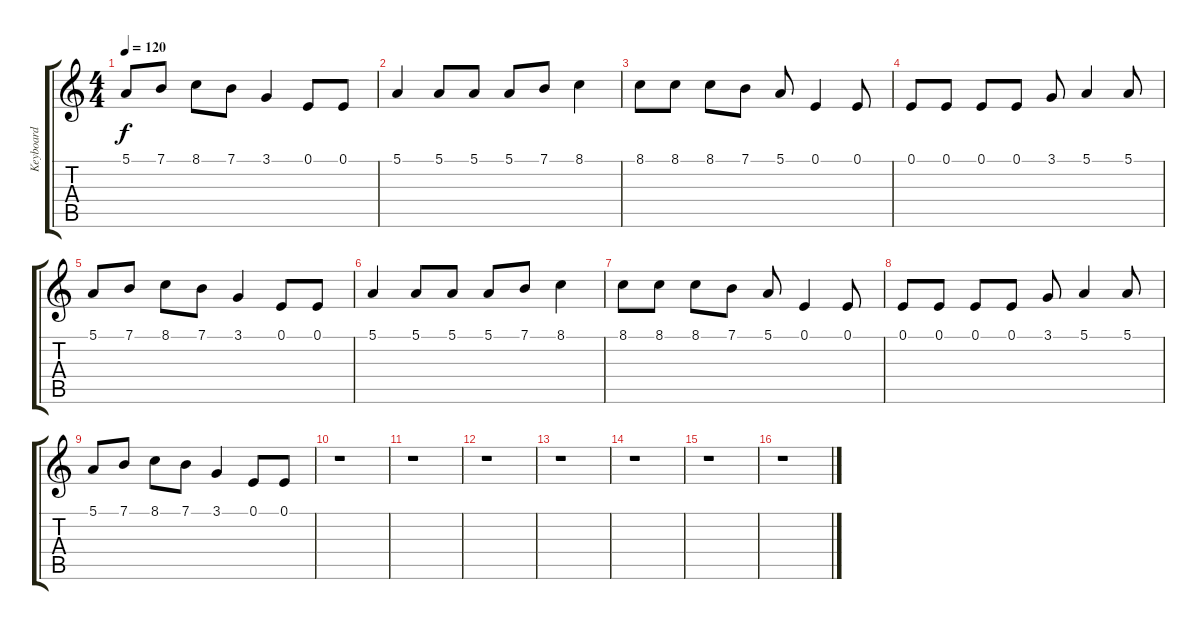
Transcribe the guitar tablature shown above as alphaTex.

\track ("Keyboard" "Keyboard") {instrument electricpiano2}
\staff {score tabs}
\tuning (E4 B3 G3 D3 A2 E2) {hide}
\ts (4 4)
\tempo 120
\clef g2
\ks c
5.1.8{dy f} 7.1.8 8.1.8 7.1.8 3.1.4 0.1.8 0.1.8 |
5.1.4{instrument electricpiano2} 5.1.8 5.1.8 5.1.8 7.1.8 8.1.4 |
8.1.8 8.1.8 8.1.8 7.1.8 5.1.8 0.1.4 0.1.8 |
0.1.8 0.1.8 0.1.8 0.1.8 3.1.8 5.1.4 5.1.8 |
5.1.8 7.1.8 8.1.8 7.1.8 3.1.4 0.1.8 0.1.8 |
5.1.4 5.1.8 5.1.8 5.1.8 7.1.8 8.1.4 |
8.1.8 8.1.8 8.1.8 7.1.8 5.1.8 0.1.4 0.1.8 |
0.1.8 0.1.8 0.1.8 0.1.8 3.1.8 5.1.4 5.1.8 |
5.1.8 7.1.8 8.1.8 7.1.8 3.1.4 0.1.8 0.1.8 |
r.1 |
r.1 |
r.1 |
r.1 |
r.1 |
r.1 |
r.1
